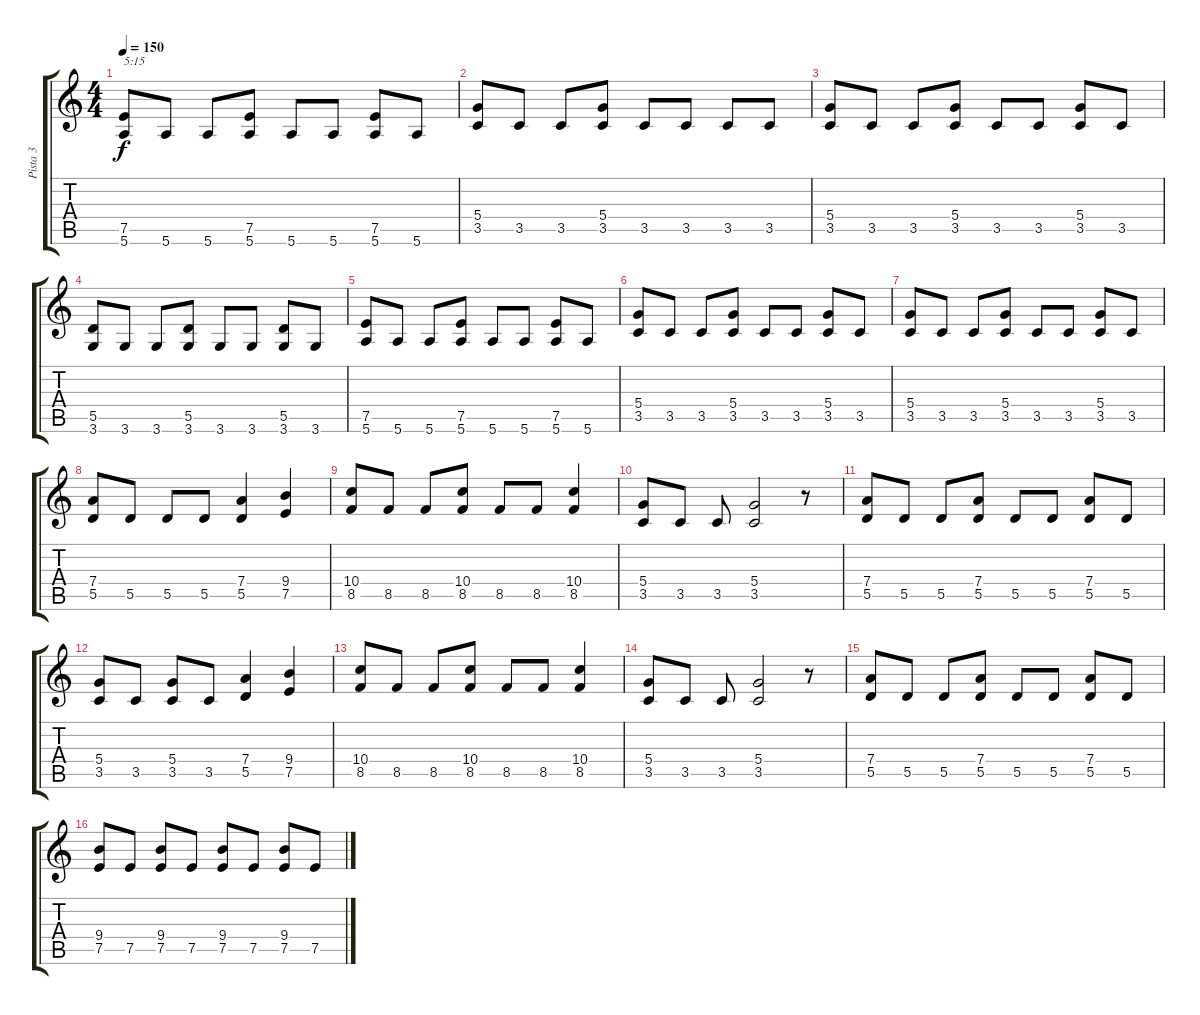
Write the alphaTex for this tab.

\track ("Pista 3" "Pista 3") {instrument distortionguitar}
\staff {score tabs}
\tuning (E4 B3 G3 D3 A2 E2) {hide}
\ts (4 4)
\tempo 150
\clef g2
\ks c
(7.5 5.6).8{txt "5:15" dy f} 5.6.8 5.6.8 (7.5 5.6).8 5.6.8 5.6.8 (7.5 5.6).8 5.6.8 |
(5.4 3.5).8 3.5.8 3.5.8 (5.4 3.5).8 3.5.8 3.5.8 3.5.8 3.5.8 |
(5.4 3.5).8 3.5.8 3.5.8 (5.4 3.5).8 3.5.8 3.5.8 (5.4 3.5).8 3.5.8 |
(5.5 3.6).8 3.6.8 3.6.8 (5.5 3.6).8 3.6.8 3.6.8 (5.5 3.6).8 3.6.8 |
(7.5 5.6).8 5.6.8 5.6.8 (7.5 5.6).8 5.6.8 5.6.8 (7.5 5.6).8 5.6.8 |
(5.4 3.5).8 3.5.8 3.5.8 (5.4 3.5).8 3.5.8 3.5.8 (5.4 3.5).8 3.5.8 |
(5.4 3.5).8 3.5.8 3.5.8 (5.4 3.5).8 3.5.8 3.5.8 (5.4 3.5).8 3.5.8 |
(7.4 5.5).8 5.5.8 5.5.8 5.5.8 (7.4 5.5).4 (9.4 7.5).4 |
(10.4 8.5).8 8.5.8 8.5.8 (10.4 8.5).8 8.5.8 8.5.8 (10.4 8.5).4 |
(5.4 3.5).8 3.5.8 3.5.8 (5.4 3.5).2 r.8 |
(7.4 5.5).8 5.5.8 5.5.8 (7.4 5.5).8 5.5.8 5.5.8 (7.4 5.5).8 5.5.8 |
(5.4 3.5).8 3.5.8 (5.4 3.5).8 3.5.8 (7.4 5.5).4 (9.4 7.5).4 |
(10.4 8.5).8 8.5.8 8.5.8 (10.4 8.5).8 8.5.8 8.5.8 (10.4 8.5).4 |
(5.4 3.5).8 3.5.8 3.5.8 (5.4 3.5).2 r.8 |
(7.4 5.5).8 5.5.8 5.5.8 (7.4 5.5).8 5.5.8 5.5.8 (7.4 5.5).8 5.5.8 |
(9.4 7.5).8 7.5.8 (9.4 7.5).8 7.5.8 (9.4 7.5).8 7.5.8 (9.4 7.5).8 7.5.8
